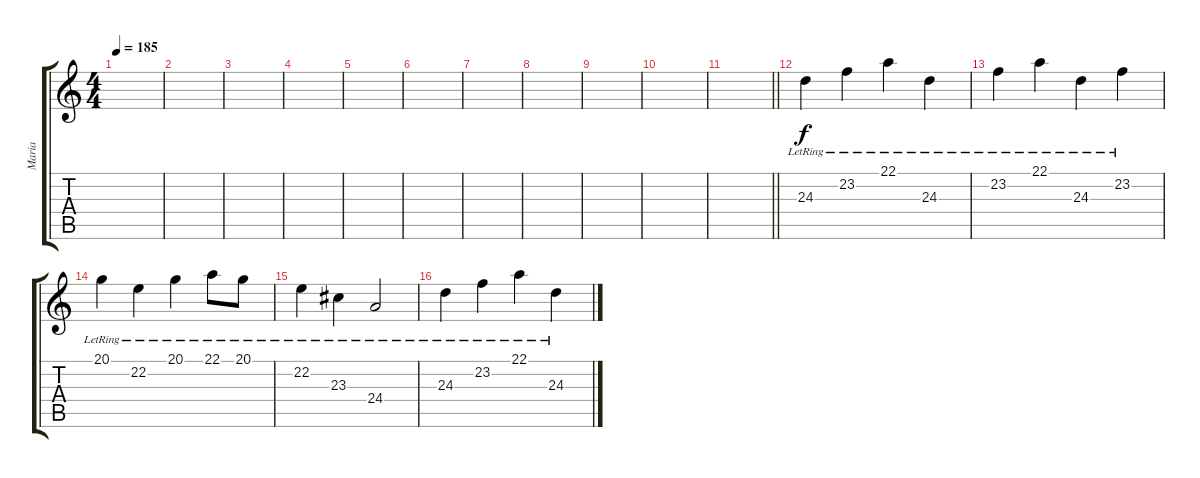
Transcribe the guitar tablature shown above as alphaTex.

\track ("Maria" "Maria") {instrument brightacousticpiano}
\staff {score tabs}
\tuning (B3 Gb3 D3 A2 E2 B1) {hide}
\ts (4 4)
\tempo 185
\clef g2
\ks c
|
|
|
|
|
|
|
|
|
|
\barLineRight lightlight
|
24.3{lr}.4 23.2{lr}.4 22.1{lr}.4 24.3{lr}.4 |
23.2{lr}.4 22.1{lr}.4 24.3{lr}.4 23.2{lr}.4 |
20.1{lr}.4 22.2{lr}.4 20.1{lr}.4 22.1{lr}.8 20.1{lr}.8 |
22.2{lr}.4 23.3{lr}.4 24.4{lr}.2 |
24.3{lr}.4 23.2{lr}.4 22.1{lr}.4 24.3{lr}.4
